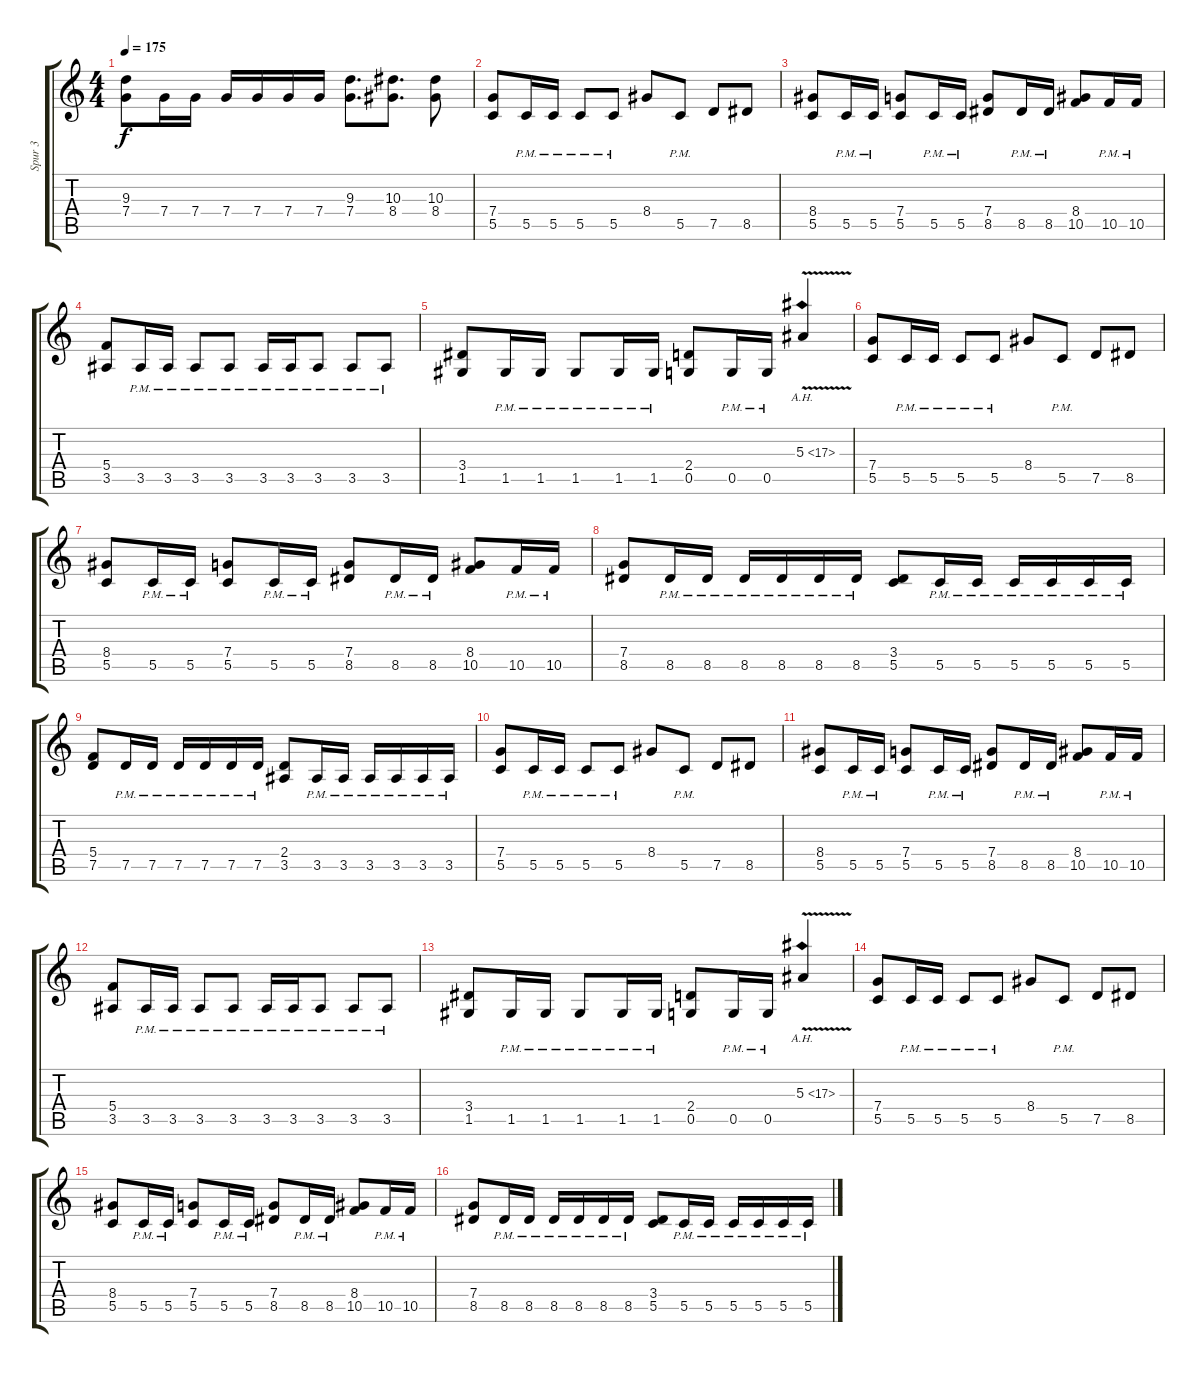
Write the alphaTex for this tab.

\track ("Spur 3" "Spur 3") {instrument distortionguitar}
\staff {score tabs}
\tuning (D4 A3 F3 C3 G2 D2) {hide}
\ts (4 4)
\tempo 175
\clef g2
\ks c
(9.3 7.4).8{dy f} 7.4.16 7.4.16 7.4.16 7.4.16 7.4.16 7.4.16 (9.3 7.4).8{d} (10.3 8.4).8{d} (10.3 8.4).8 |
(7.4 5.5).8 5.5{pm}.16 5.5{pm}.16 5.5{pm}.8 5.5{pm}.8 8.4.8 5.5{pm}.8 7.5.8 8.5.8 |
(8.4 5.5).8 5.5{pm}.16 5.5{pm}.16 (7.4 5.5).8 5.5{pm}.16 5.5{pm}.16 (7.4 8.5).8 8.5{pm}.16 8.5{pm}.16 (8.4 10.5).8 10.5{pm}.16 10.5{pm}.16 |
(5.4 3.5).8 3.5{pm}.16 3.5{pm}.16 3.5{pm}.8 3.5{pm}.8 3.5{pm}.16 3.5{pm}.16 3.5{pm}.8 3.5{pm}.8 3.5{pm}.8 |
(3.4 1.5).8 1.5{pm}.16 1.5{pm}.16 1.5{pm}.8 1.5{pm}.16 1.5{pm}.16 (2.4 0.5).8 0.5{pm}.16 0.5{pm}.16 5.3{ah 12 v}.4 |
(7.4 5.5).8 5.5{pm}.16 5.5{pm}.16 5.5{pm}.8 5.5{pm}.8 8.4.8 5.5{pm}.8 7.5.8 8.5.8 |
(8.4 5.5).8 5.5{pm}.16 5.5{pm}.16 (7.4 5.5).8 5.5{pm}.16 5.5{pm}.16 (7.4 8.5).8 8.5{pm}.16 8.5{pm}.16 (8.4 10.5).8 10.5{pm}.16 10.5{pm}.16 |
(7.4 8.5).8 8.5{pm}.16 8.5{pm}.16 8.5{pm}.16 8.5{pm}.16 8.5{pm}.16 8.5{pm}.16 (3.4 5.5).8 5.5{pm}.16 5.5{pm}.16 5.5{pm}.16 5.5{pm}.16 5.5{pm}.16 5.5{pm}.16 |
(5.4 7.5).8 7.5{pm}.16 7.5{pm}.16 7.5{pm}.16 7.5{pm}.16 7.5{pm}.16 7.5{pm}.16 (2.4 3.5).8 3.5{pm}.16 3.5{pm}.16 3.5{pm}.16 3.5{pm}.16 3.5{pm}.16 3.5{pm}.16 |
(7.4 5.5).8 5.5{pm}.16 5.5{pm}.16 5.5{pm}.8 5.5{pm}.8 8.4.8 5.5{pm}.8 7.5.8 8.5.8 |
(8.4 5.5).8 5.5{pm}.16 5.5{pm}.16 (7.4 5.5).8 5.5{pm}.16 5.5{pm}.16 (7.4 8.5).8 8.5{pm}.16 8.5{pm}.16 (8.4 10.5).8 10.5{pm}.16 10.5{pm}.16 |
(5.4 3.5).8 3.5{pm}.16 3.5{pm}.16 3.5{pm}.8 3.5{pm}.8 3.5{pm}.16 3.5{pm}.16 3.5{pm}.8 3.5{pm}.8 3.5{pm}.8 |
(3.4 1.5).8 1.5{pm}.16 1.5{pm}.16 1.5{pm}.8 1.5{pm}.16 1.5{pm}.16 (2.4 0.5).8 0.5{pm}.16 0.5{pm}.16 5.3{ah 12 v}.4 |
(7.4 5.5).8 5.5{pm}.16 5.5{pm}.16 5.5{pm}.8 5.5{pm}.8 8.4.8 5.5{pm}.8 7.5.8 8.5.8 |
(8.4 5.5).8 5.5{pm}.16 5.5{pm}.16 (7.4 5.5).8 5.5{pm}.16 5.5{pm}.16 (7.4 8.5).8 8.5{pm}.16 8.5{pm}.16 (8.4 10.5).8 10.5{pm}.16 10.5{pm}.16 |
(7.4 8.5).8 8.5{pm}.16 8.5{pm}.16 8.5{pm}.16 8.5{pm}.16 8.5{pm}.16 8.5{pm}.16 (3.4 5.5).8 5.5{pm}.16 5.5{pm}.16 5.5{pm}.16 5.5{pm}.16 5.5{pm}.16 5.5{pm}.16
